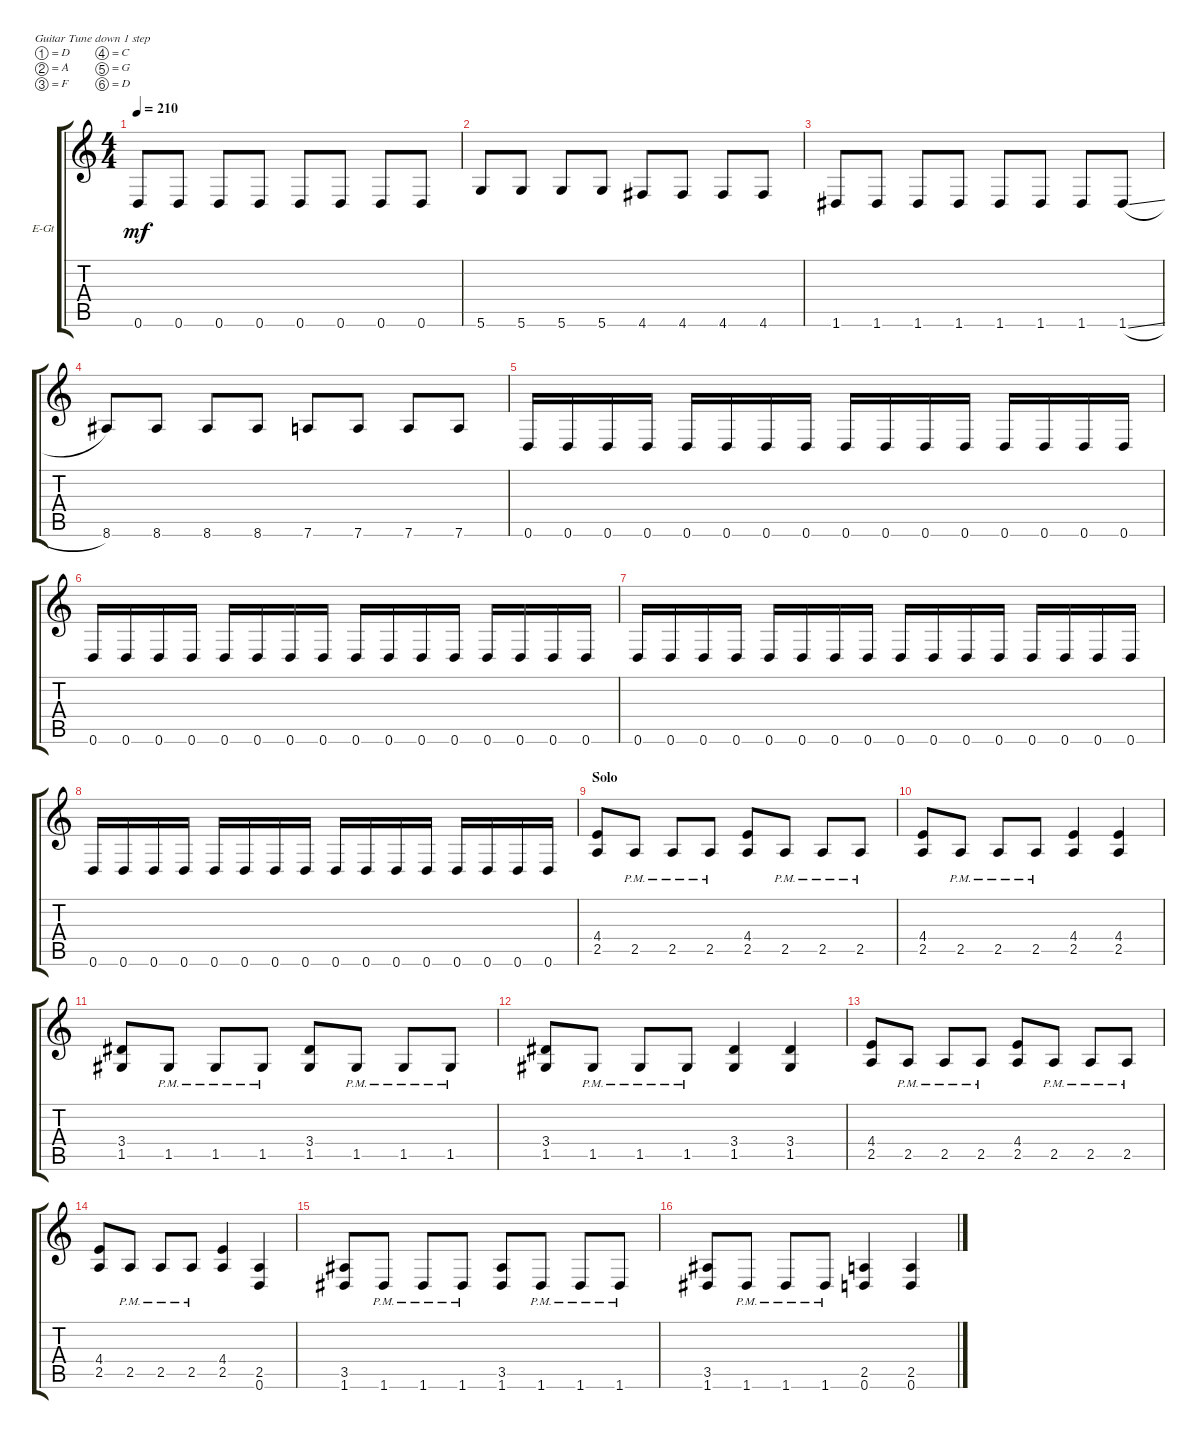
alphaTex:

\defaultSystemsLayout 4
\bracketExtendMode groupsimilarinstruments
\firstSystemTrackNameOrientation horizontal
\otherSystemsTrackNameOrientation horizontal
\track ("Bernd Kost II" "E-Gt") {instrument distortionguitar}
\staff {score tabs}
\tuning (D4 A3 F3 C3 G2 D2)
\ts (4 4)
\tempo 210
\clef g2
\ks c
0.6.8{dy mf} 0.6.8 0.6.8 0.6.8 0.6.8 0.6.8 0.6.8 0.6.8 |
5.6.8 5.6.8 5.6.8 5.6.8 4.6.8 4.6.8 4.6.8 4.6.8 |
1.6.8 1.6.8 1.6.8 1.6.8 1.6.8 1.6.8 1.6.8 1.6{sl}.8 |
8.6.8 8.6.8 8.6.8 8.6.8 7.6.8 7.6.8 7.6.8 7.6.8 |
0.6.16 0.6.16 0.6.16 0.6.16 0.6.16 0.6.16 0.6.16 0.6.16 0.6.16 0.6.16 0.6.16 0.6.16 0.6.16 0.6.16 0.6.16 0.6.16 |
0.6.16 0.6.16 0.6.16 0.6.16 0.6.16 0.6.16 0.6.16 0.6.16 0.6.16 0.6.16 0.6.16 0.6.16 0.6.16 0.6.16 0.6.16 0.6.16 |
0.6.16 0.6.16 0.6.16 0.6.16 0.6.16 0.6.16 0.6.16 0.6.16 0.6.16 0.6.16 0.6.16 0.6.16 0.6.16 0.6.16 0.6.16 0.6.16 |
0.6.16 0.6.16 0.6.16 0.6.16 0.6.16 0.6.16 0.6.16 0.6.16 0.6.16 0.6.16 0.6.16 0.6.16 0.6.16 0.6.16 0.6.16 0.6.16 |
\section ("" "Solo")
(2.5 4.4).8 2.5{pm}.8 2.5{pm}.8 2.5{pm}.8 (2.5 4.4).8 2.5{pm}.8 2.5{pm}.8 2.5{pm}.8 |
(2.5 4.4).8 2.5{pm}.8 2.5{pm}.8 2.5{pm}.8 (2.5 4.4).4 (4.4 2.5).4 |
(1.5 3.4).8 1.5{pm}.8 1.5{pm}.8 1.5{pm}.8 (1.5 3.4).8 1.5{pm}.8 1.5{pm}.8 1.5{pm}.8 |
(1.5 3.4).8 1.5{pm}.8 1.5{pm}.8 1.5{pm}.8 (1.5 3.4).4 (3.4 1.5).4 |
(2.5 4.4).8 2.5{pm}.8 2.5{pm}.8 2.5{pm}.8 (2.5 4.4).8 2.5{pm}.8 2.5{pm}.8 2.5{pm}.8 |
(2.5 4.4).8 2.5{pm}.8 2.5{pm}.8 2.5{pm}.8 (2.5 4.4).4 (2.5 0.6).4 |
(3.5 1.6).8 1.6{pm}.8 1.6{pm}.8 1.6{pm}.8 (1.6 3.5).8 1.6{pm}.8 1.6{pm}.8 1.6{pm}.8 |
(1.6 3.5).8 1.6{pm}.8 1.6{pm}.8 1.6{pm}.8 (2.5 0.6).4 (2.5 0.6).4
